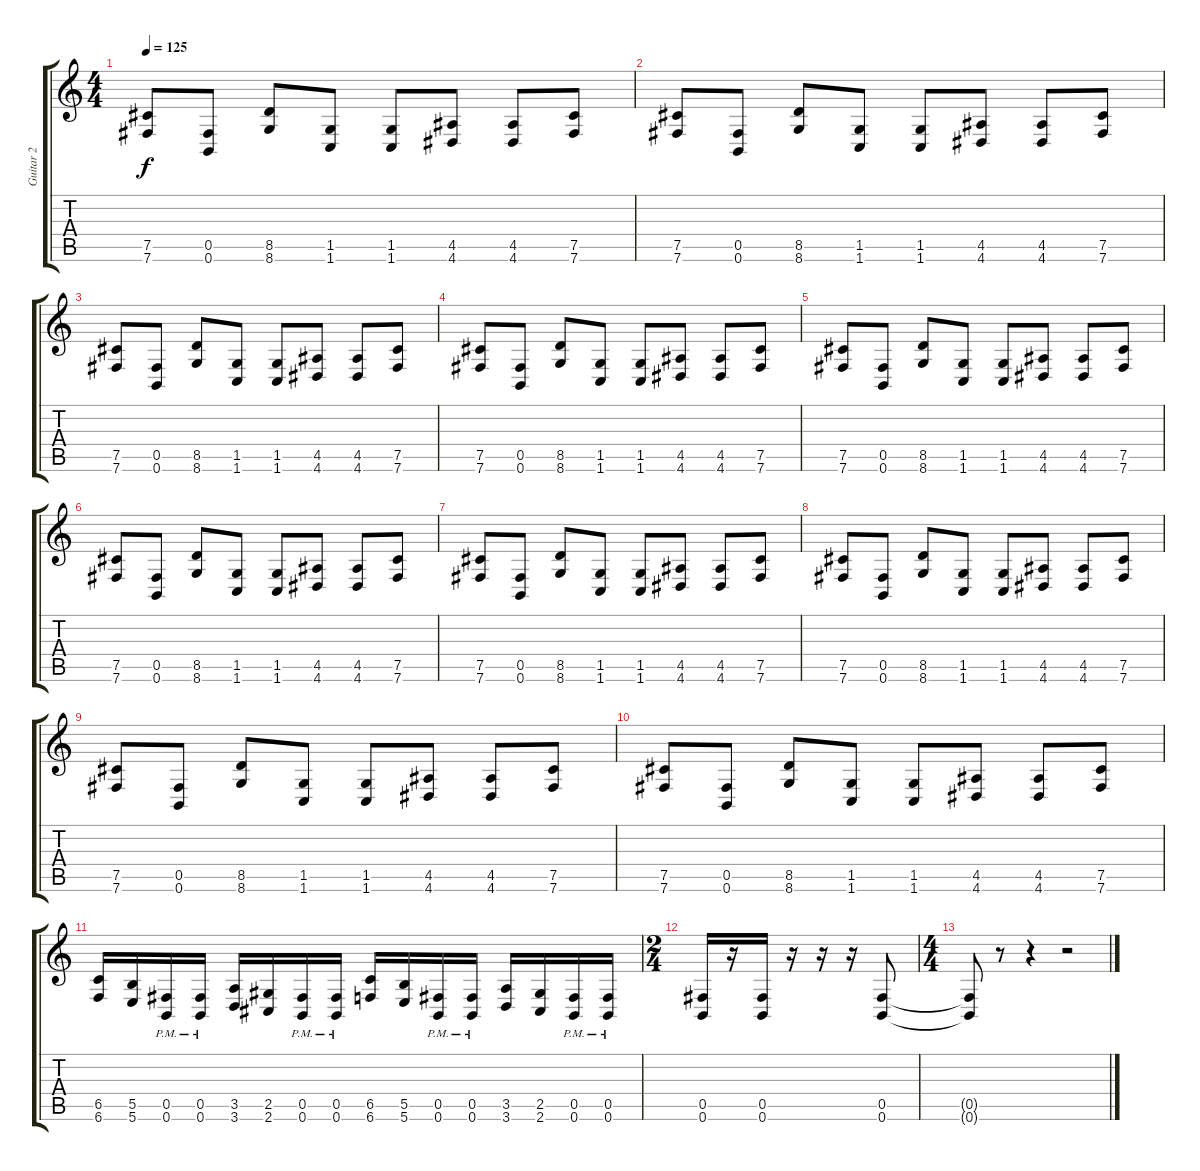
\track ("Guitar 2" "Guitar 2") {instrument distortionguitar}
\staff {score tabs}
\tuning (Db4 Ab3 E3 B2 Gb2 B1) {hide}
\ts (4 4)
\tempo 125
\clef g2
\ks c
(7.5 7.6).8{dy f} (0.5 0.6).8 (8.5 8.6).8 (1.5 1.6).8 (1.5 1.6).8 (4.5 4.6).8 (4.5 4.6).8 (7.5 7.6).8 |
(7.5 7.6).8 (0.5 0.6).8 (8.5 8.6).8 (1.5 1.6).8 (1.5 1.6).8 (4.5 4.6).8 (4.5 4.6).8 (7.5 7.6).8 |
(7.5 7.6).8 (0.5 0.6).8 (8.5 8.6).8 (1.5 1.6).8 (1.5 1.6).8 (4.5 4.6).8 (4.5 4.6).8 (7.5 7.6).8 |
(7.5 7.6).8 (0.5 0.6).8 (8.5 8.6).8 (1.5 1.6).8 (1.5 1.6).8 (4.5 4.6).8 (4.5 4.6).8 (7.5 7.6).8 |
(7.5 7.6).8 (0.5 0.6).8 (8.5 8.6).8 (1.5 1.6).8 (1.5 1.6).8 (4.5 4.6).8 (4.5 4.6).8 (7.5 7.6).8 |
(7.5 7.6).8 (0.5 0.6).8 (8.5 8.6).8 (1.5 1.6).8 (1.5 1.6).8 (4.5 4.6).8 (4.5 4.6).8 (7.5 7.6).8 |
(7.5 7.6).8 (0.5 0.6).8 (8.5 8.6).8 (1.5 1.6).8 (1.5 1.6).8 (4.5 4.6).8 (4.5 4.6).8 (7.5 7.6).8 |
(7.5 7.6).8 (0.5 0.6).8 (8.5 8.6).8 (1.5 1.6).8 (1.5 1.6).8 (4.5 4.6).8 (4.5 4.6).8 (7.5 7.6).8 |
(7.5 7.6).8 (0.5 0.6).8 (8.5 8.6).8 (1.5 1.6).8 (1.5 1.6).8 (4.5 4.6).8 (4.5 4.6).8 (7.5 7.6).8 |
(7.5 7.6).8 (0.5 0.6).8 (8.5 8.6).8 (1.5 1.6).8 (1.5 1.6).8 (4.5 4.6).8 (4.5 4.6).8 (7.5 7.6).8 |
(6.5 6.6).16 (5.5 5.6).16 (0.5{pm} 0.6{pm}).16 (0.5{pm} 0.6{pm}).16 (3.5 3.6).16 (2.5 2.6).16 (0.5{pm} 0.6{pm}).16 (0.5{pm} 0.6{pm}).16 (6.5 6.6).16 (5.5 5.6).16 (0.5{pm} 0.6{pm}).16 (0.5{pm} 0.6{pm}).16 (3.5 3.6).16 (2.5 2.6).16 (0.5{pm} 0.6{pm}).16 (0.5{pm} 0.6{pm}).16 |
\ts (2 4)
(0.5 0.6).16 r.16 (0.5 0.6).16 r.16 r.16 r.16 (0.5 0.6).8 |
\ts (4 4)
(0.5{t} 0.6{t}).8 r.8 r.4 r.2
